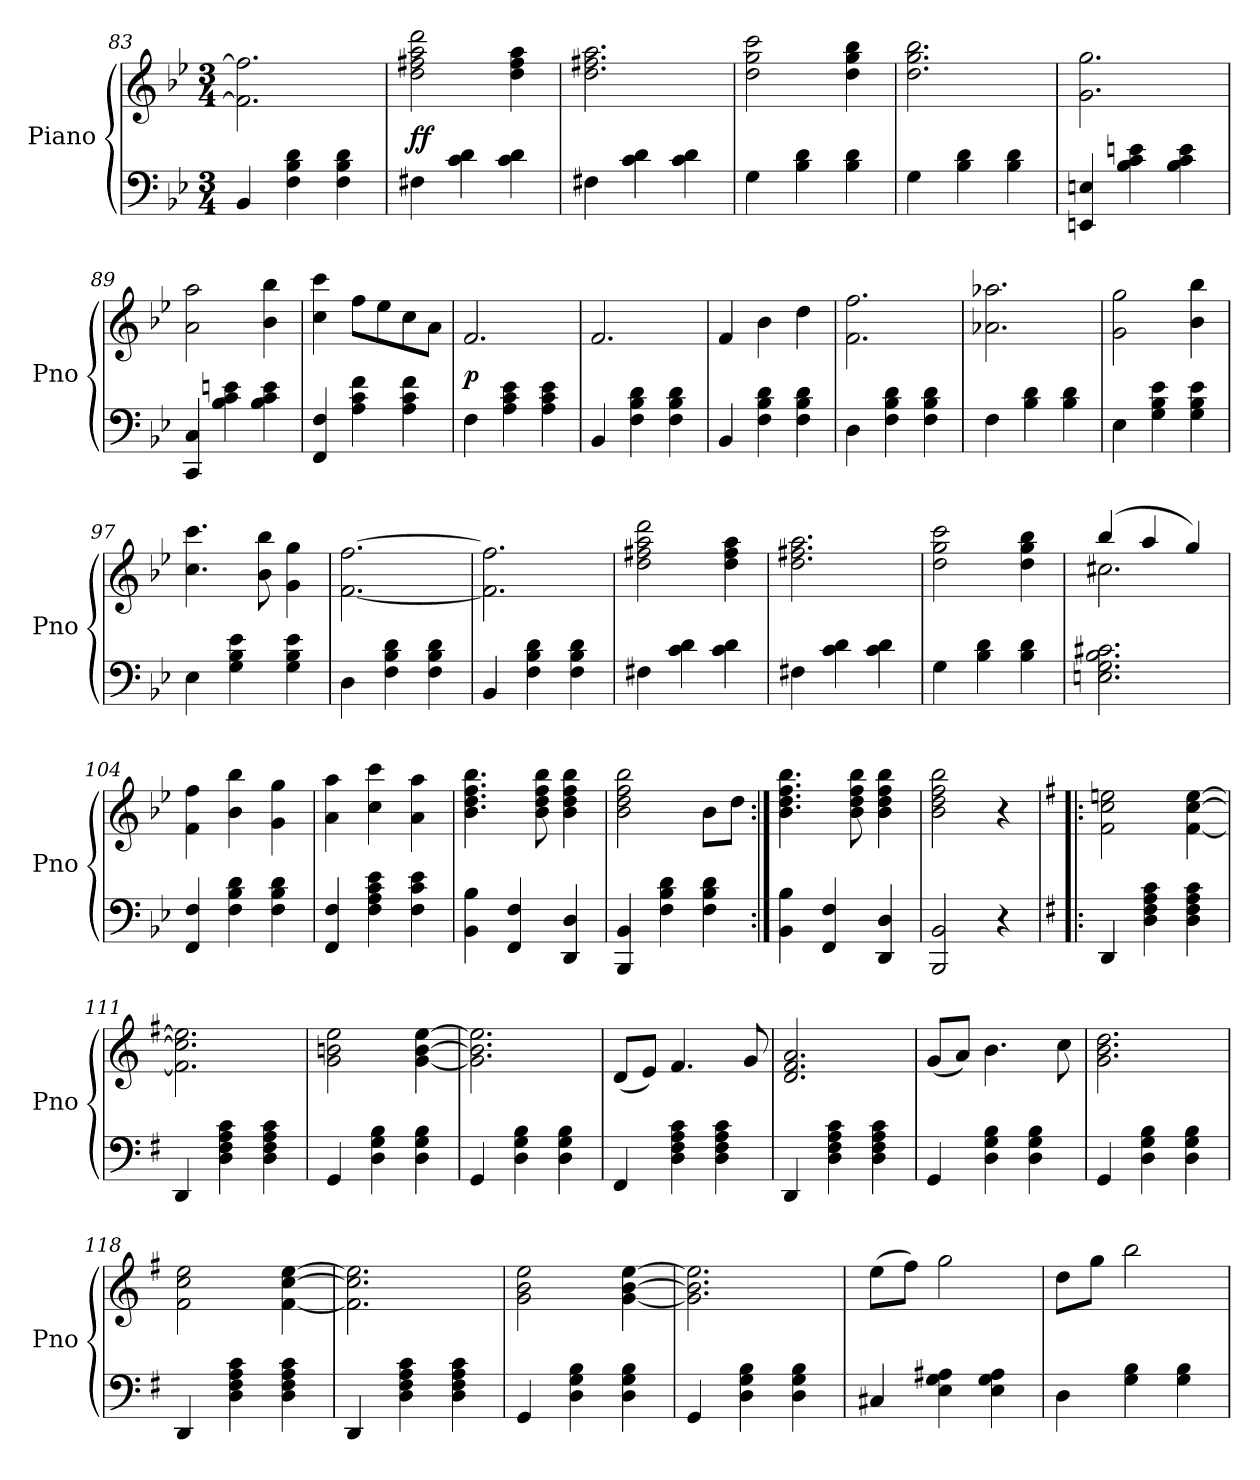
**kern	**kern	**dynam
*part1	*part1	*part1
*staff2	*staff1	*staff1/2
*I"Piano	*	*
*I'Pno	*	*
*clefF4	*clefG2	*
*k[b-e-]	*k[b-e-]	*
*M3/4	*M3/4	*
=83	=83	=83
4BB-	2.f] 2.ff]	.
4F 4B- 4d	.	.
4F 4B- 4d	.	.
=84	=84	=84
4F#X	2dd 2ff#X 2aa 2ddd	ff
4c 4d	.	.
4c 4d	4dd 4ff# 4aa	.
=85	=85	=85
4F#X	2.dd 2.ff#X 2.aa	.
4c 4d	.	.
4c 4d	.	.
=86	=86	=86
4G	2dd 2gg 2ccc	.
4B- 4d	.	.
4B- 4d	4dd 4gg 4bb-	.
=87	=87	=87
4G	2.dd 2.gg 2.bb-	.
4B- 4d	.	.
4B- 4d	.	.
=88	=88	=88
4EEn 4En	2.g 2.gg	.
4B- 4c 4en	.	.
4B- 4c 4e	.	.
=89	=89	=89
4CC 4C	2a 2aa	.
4B- 4c 4en	.	.
4B- 4c 4e	4b- 4bb-	.
=90	=90	=90
4FF 4F	4cc 4ccc	.
4A 4c 4f	8ffL	.
.	8ee-	.
4A 4c 4f	8cc	.
.	8aJ	.
=91	=91	=91
4F	2.f	p
4A 4c 4e-	.	.
4A 4c 4e-	.	.
=92	=92	=92
4BB-	2.f	.
4F 4B- 4d	.	.
4F 4B- 4d	.	.
=93	=93	=93
4BB-	4f	.
4F 4B- 4d	4b-	.
4F 4B- 4d	4dd	.
=94	=94	=94
4D	2.f 2.ff	.
4F 4B- 4d	.	.
4F 4B- 4d	.	.
=95	=95	=95
4F	2.a-X 2.aa-X	.
4B- 4d	.	.
4B- 4d	.	.
=96	=96	=96
4E-	2g 2gg	.
4G 4B- 4e-	.	.
4G 4B- 4e-	4b- 4bb-	.
=97	=97	=97
4E-	4.cc 4.ccc	.
4G 4B- 4e-	.	.
.	8b- 8bb-	.
4G 4B- 4e-	4g 4gg	.
=98	=98	=98
4D	[2.f [2.ff	.
4F 4B- 4d	.	.
4F 4B- 4d	.	.
=99	=99	=99
4BB-	2.f] 2.ff]	.
4F 4B- 4d	.	.
4F 4B- 4d	.	.
=100	=100	=100
4F#X	2dd 2ff#X 2aa 2ddd	.
4c 4d	.	.
4c 4d	4dd 4ff# 4aa	.
=101	=101	=101
4F#X	2.dd 2.ff#X 2.aa	.
4c 4d	.	.
4c 4d	.	.
=102	=102	=102
4G	2dd 2gg 2ccc	.
4B- 4d	.	.
4B- 4d	4dd 4gg 4bb-	.
=103	=103	=103
*	*^	*
2.En 2.G 2.B- 2.c#X	(4bb-	2.cc#X	.
.	4aa	.	.
.	4gg)	.	.
*	*v	*v	*
=104	=104	=104
4FF 4F	4f 4ff	.
4F 4B- 4d	4b- 4bb-	.
4F 4B- 4d	4g 4gg	.
=105	=105	=105
4FF 4F	4a 4aa	.
4F 4A 4c 4e-	4cc 4ccc	.
4F 4c 4e-	4a 4aa	.
=106	=106	=106
4BB- 4B-	4.b- 4.dd 4.ff 4.bb-	.
4FF 4F	.	.
.	8b- 8dd 8ff 8bb-	.
4DD 4D	4b- 4dd 4ff 4bb-	.
=107	=107	=107
4BBB- 4BB-	2b- 2dd 2ff 2bb-	.
4F 4B- 4d	.	.
4F 4B- 4d	8b-L	.
.	8ddJ	.
=108:|!	=108:|!	=108:|!
4BB- 4B-	4.b- 4.dd 4.ff 4.bb-	.
4FF 4F	.	.
.	8b- 8dd 8ff 8bb-	.
4DD 4D	4b- 4dd 4ff 4bb-	.
=109	=109	=109
2BBB- 2BB-	2b- 2dd 2ff 2bb-	.
4r	4r	.
=110!|:	=110!|:	=110!|:
*k[f#]	*k[f#]	*
4DD	2f# 2cc 2een	.
4D 4F# 4A 4c	.	.
4D 4F# 4A 4c	[4f# [4cc [4ee	.
=111	=111	=111
4DD	2.f#] 2.cc] 2.ee]	.
4D 4F# 4A 4c	.	.
4D 4F# 4A 4c	.	.
=112	=112	=112
4GG	2g 2bn 2ee	.
4D 4G 4B	.	.
4D 4G 4B	[4g [4b [4ee	.
=113	=113	=113
4GG	2.g] 2.b] 2.ee]	.
4D 4G 4B	.	.
4D 4G 4B	.	.
=114	=114	=114
4FF#	(8dL	.
.	8eJ)	.
4D 4F# 4A 4c	4.f#	.
4D 4F# 4A 4c	.	.
.	8g	.
=115	=115	=115
4DD	2.d 2.f# 2.a	.
4D 4F# 4A 4c	.	.
4D 4F# 4A 4c	.	.
=116	=116	=116
4GG	(8gL	.
.	8aJ)	.
4D 4G 4B	4.b	.
4D 4G 4B	.	.
.	8cc	.
=117	=117	=117
4GG	2.g 2.b 2.dd	.
4D 4G 4B	.	.
4D 4G 4B	.	.
=118	=118	=118
4DD	2f# 2cc 2ee	.
4D 4F# 4A 4c	.	.
4D 4F# 4A 4c	[4f# [4cc [4ee	.
=119	=119	=119
4DD	2.f#] 2.cc] 2.ee]	.
4D 4F# 4A 4c	.	.
4D 4F# 4A 4c	.	.
=120	=120	=120
4GG	2g 2b 2ee	.
4D 4G 4B	.	.
4D 4G 4B	[4g [4b [4ee	.
=121	=121	=121
4GG	2.g] 2.b] 2.ee]	.
4D 4G 4B	.	.
4D 4G 4B	.	.
=122	=122	=122
4C#X	(8eeL	.
.	8ff#J)	.
4E 4G 4A#X	2gg	.
4E 4G 4A#	.	.
=123	=123	=123
4D	8ddL	.
.	8ggJ	.
4G 4B	2bb	.
4G 4B	.	.
=	=	=
*-	*-	*-
